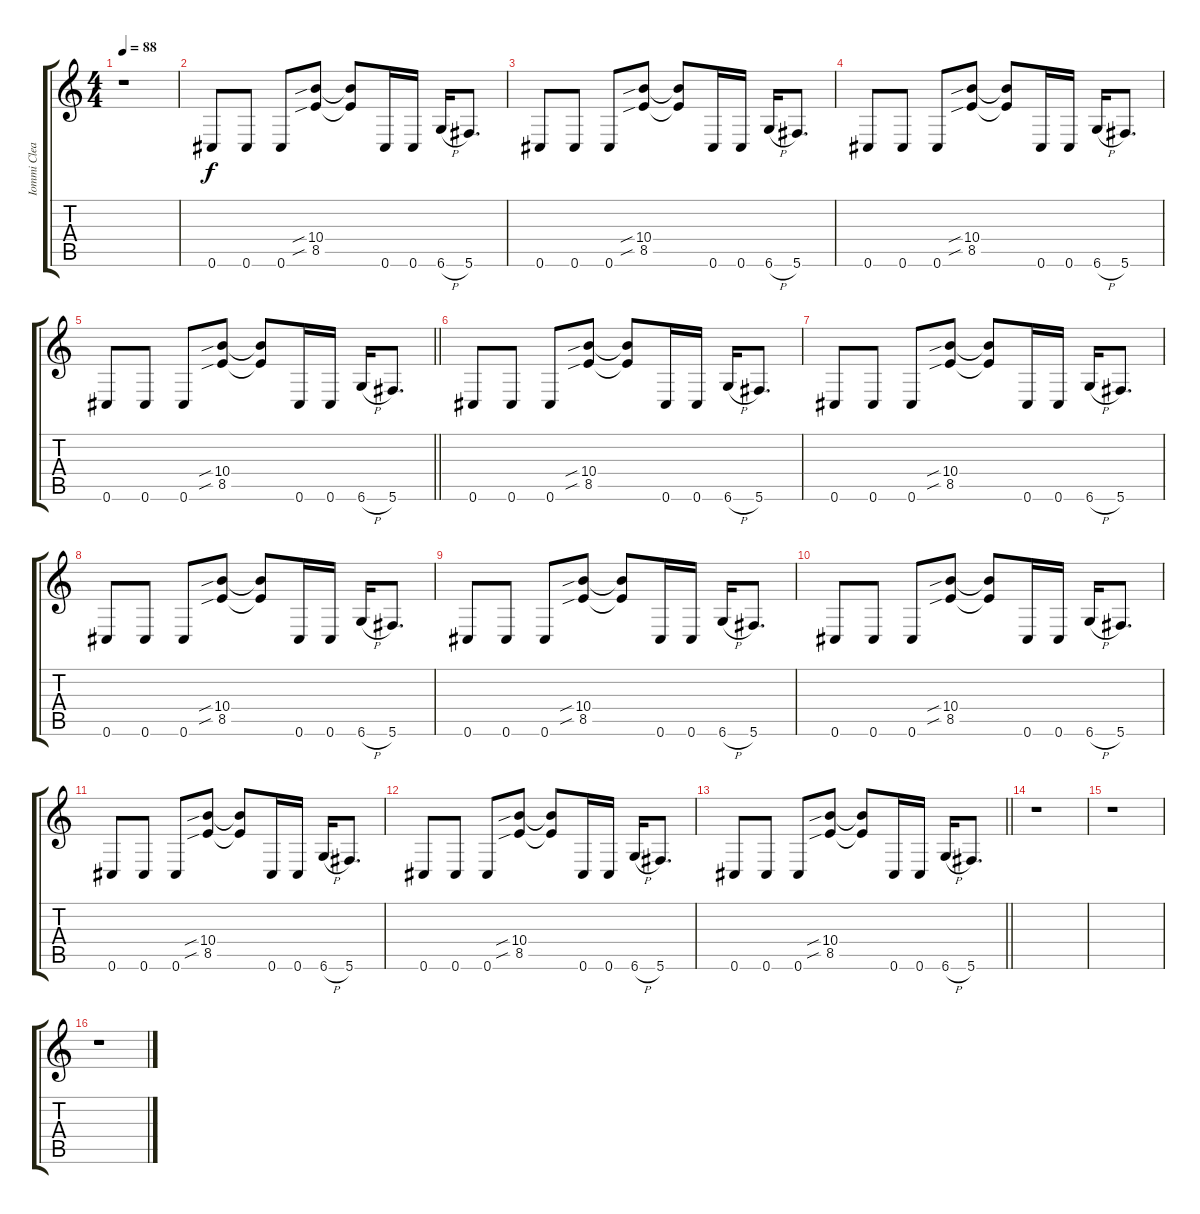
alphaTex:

\track ("Iommi Clean" "Iommi Clea") {instrument electricguitarclean}
\staff {score tabs}
\tuning (Eb4 Bb3 Gb3 Db3 Ab2 Db2) {hide}
\ts (4 4)
\tempo 88
\clef g2
\ks c
r.1{dy f instrument electricguitarclean} |
0.6.8 0.6.8 0.6.8 (10.4{sib} 8.5{sib}).8 (10.4{t} 8.5{t}).8 0.6.16 0.6.16 6.6{h}.16 5.6.8{d} |
0.6.8 0.6.8 0.6.8 (10.4{sib} 8.5{sib}).8 (10.4{t} 8.5{t}).8 0.6.16 0.6.16 6.6{h}.16 5.6.8{d} |
0.6.8 0.6.8 0.6.8 (10.4{sib} 8.5{sib}).8 (10.4{t} 8.5{t}).8 0.6.16 0.6.16 6.6{h}.16 5.6.8{d} |
\barLineRight lightlight
0.6.8 0.6.8 0.6.8 (10.4{sib} 8.5{sib}).8 (10.4{t} 8.5{t}).8 0.6.16 0.6.16 6.6{h}.16 5.6.8{d} |
0.6.8 0.6.8 0.6.8 (10.4{sib} 8.5{sib}).8 (10.4{t} 8.5{t}).8 0.6.16 0.6.16 6.6{h}.16 5.6.8{d} |
0.6.8 0.6.8 0.6.8 (10.4{sib} 8.5{sib}).8 (10.4{t} 8.5{t}).8 0.6.16 0.6.16 6.6{h}.16 5.6.8{d} |
0.6.8 0.6.8 0.6.8 (10.4{sib} 8.5{sib}).8 (10.4{t} 8.5{t}).8 0.6.16 0.6.16 6.6{h}.16 5.6.8{d} |
0.6.8 0.6.8 0.6.8 (10.4{sib} 8.5{sib}).8 (10.4{t} 8.5{t}).8 0.6.16 0.6.16 6.6{h}.16 5.6.8{d} |
0.6.8 0.6.8 0.6.8 (10.4{sib} 8.5{sib}).8 (10.4{t} 8.5{t}).8 0.6.16 0.6.16 6.6{h}.16 5.6.8{d} |
0.6.8 0.6.8 0.6.8 (10.4{sib} 8.5{sib}).8 (10.4{t} 8.5{t}).8 0.6.16 0.6.16 6.6{h}.16 5.6.8{d} |
0.6.8 0.6.8 0.6.8 (10.4{sib} 8.5{sib}).8 (10.4{t} 8.5{t}).8 0.6.16 0.6.16 6.6{h}.16 5.6.8{d} |
\barLineRight lightlight
0.6.8 0.6.8 0.6.8 (10.4{sib} 8.5{sib}).8 (10.4{t} 8.5{t}).8 0.6.16 0.6.16 6.6{h}.16 5.6.8{d} |
r.1 |
r.1 |
r.1
